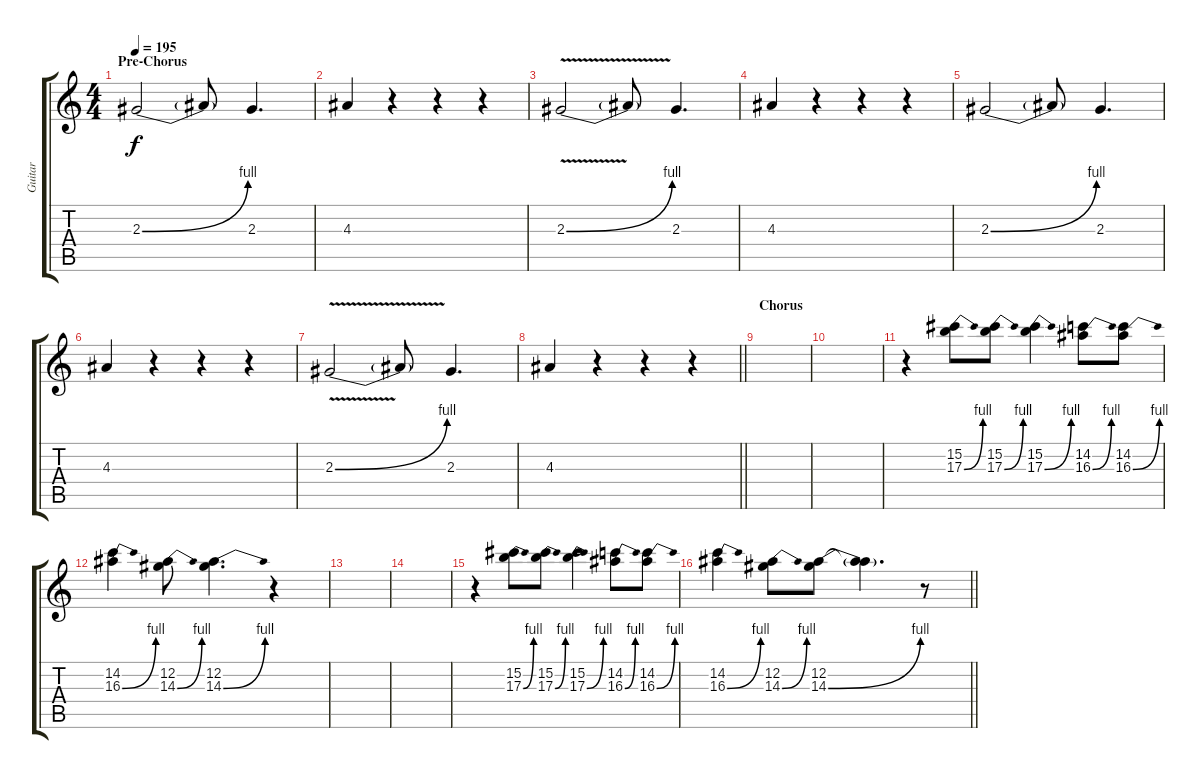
\track ("Guitar" "Guitar") {instrument distortionguitar}
\staff {score tabs}
\tuning (Eb4 Bb3 Gb3 Db3 Ab2 Eb2) {hide}
\ts (4 4)
\section ("" "Pre-Chorus")
\tempo 195
\clef g2
\ks c
2.3{be (bend 0 0 60 4)}.2{dy f} 2.3{t}.8 2.3.4{d} |
4.3.4 r.4 r.4 r.4 |
2.3{be (bend 0 0 60 4) v}.2 2.3{t}.8 2.3.4{d} |
4.3.4 r.4 r.4 r.4 |
2.3{be (bend 0 0 60 4)}.2 2.3{t}.8 2.3.4{d} |
4.3.4 r.4 r.4 r.4 |
2.3{be (bend 0 0 60 4) v}.2 2.3{t}.8 2.3.4{d} |
\barLineRight lightlight
4.3.4 r.4{volume 10} r.4 r.4 |
\section ("" "Chorus")
|
|
r.4 (15.2 17.3{be (bend 0 0 60 4)}).8 (15.2 17.3{be (bend 0 0 60 4)}).8 (15.2 17.3{be (bend 0 0 60 4)}).4 (14.2 16.3{be (bend 0 0 60 4)}).8 (14.2 16.3{be (bend 0 0 60 4)}).8 |
(14.2 16.3{be (bend 0 0 60 4)}).4 (12.2 14.3{be (bend 0 0 60 4)}).8 (12.2 14.3{be (bend 0 0 60 4)}).4{d} r.4 |
|
|
r.4 (15.2 17.3{be (bend 0 0 60 4)}).8 (15.2 17.3{be (bend 0 0 60 4)}).8 (15.2 17.3{be (bend 0 0 60 4)}).4 (14.2 16.3{be (bend 0 0 60 4)}).8 (14.2 16.3{be (bend 0 0 60 4)}).8 |
\barLineRight lightlight
(14.2 16.3{be (bend 0 0 60 4)}).4 (12.2 14.3{be (bend 0 0 60 4)}).8 (12.2 14.3{be (bend 0 0 60 4)}).8 (12.2{t} 14.3{t}).4{d} r.8{volume 13}
